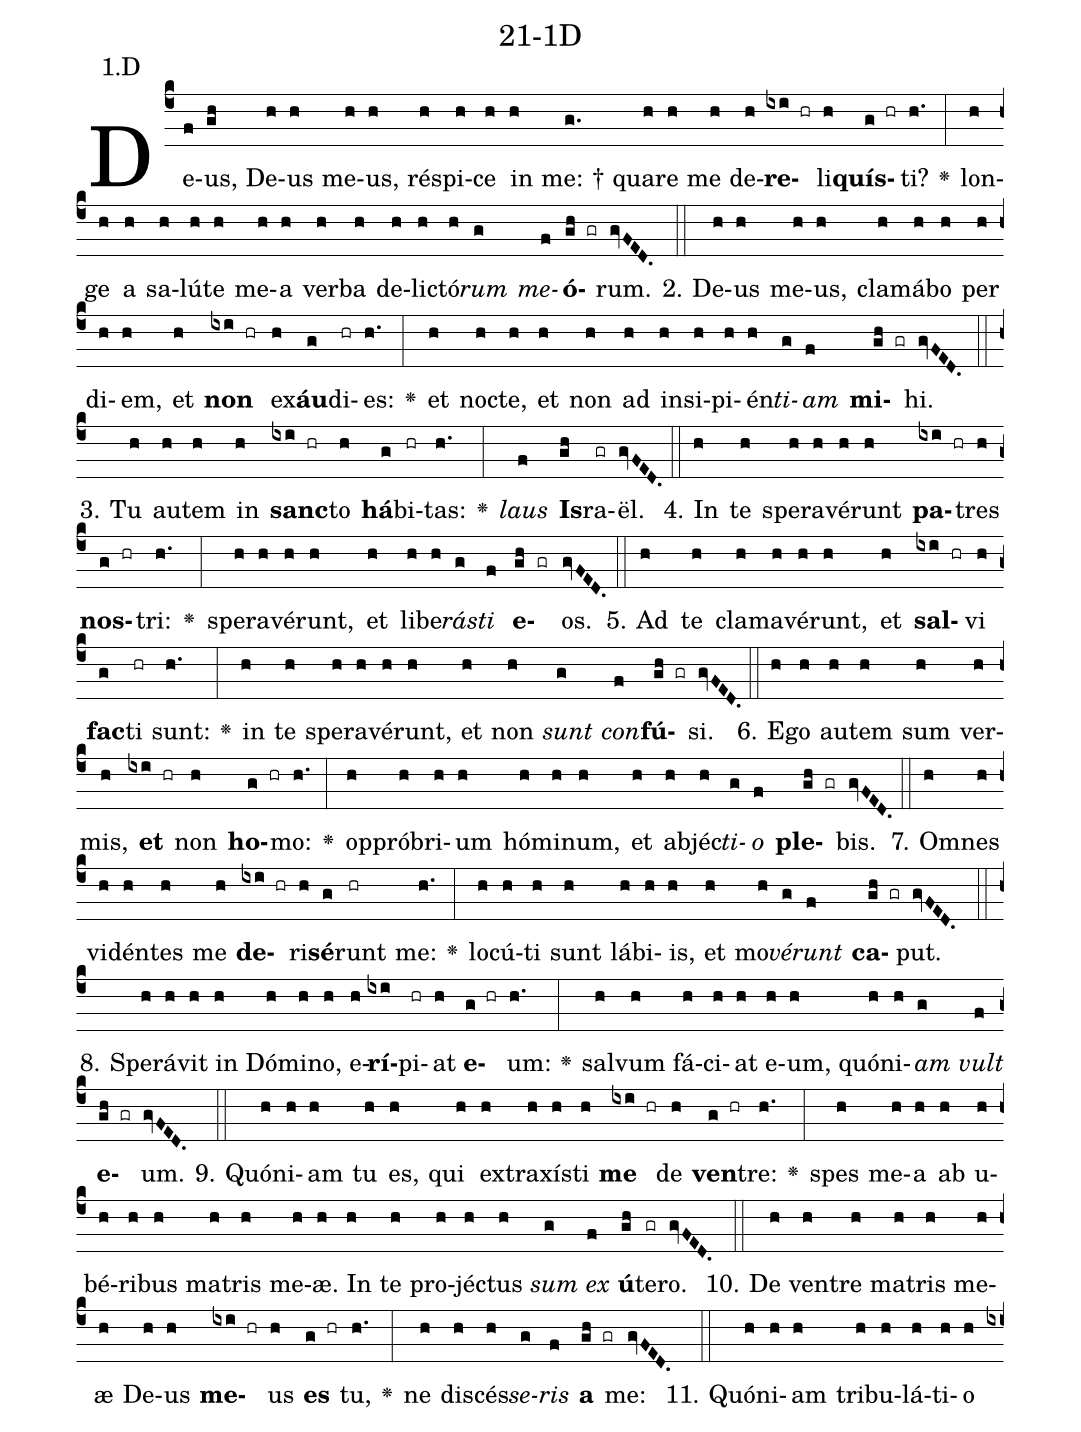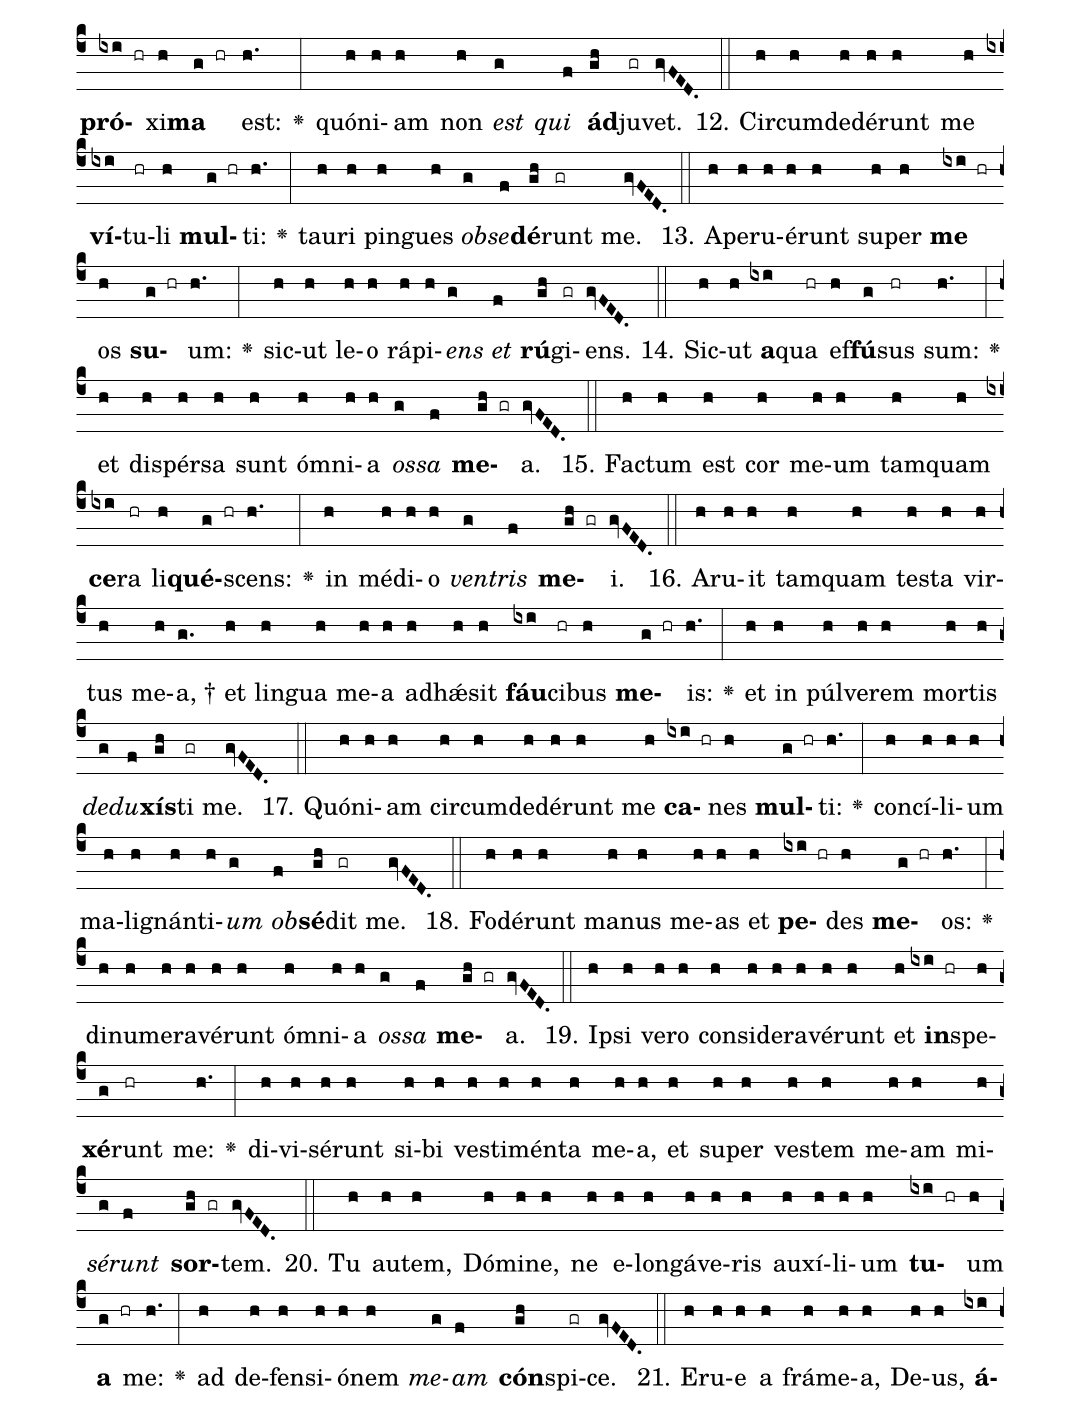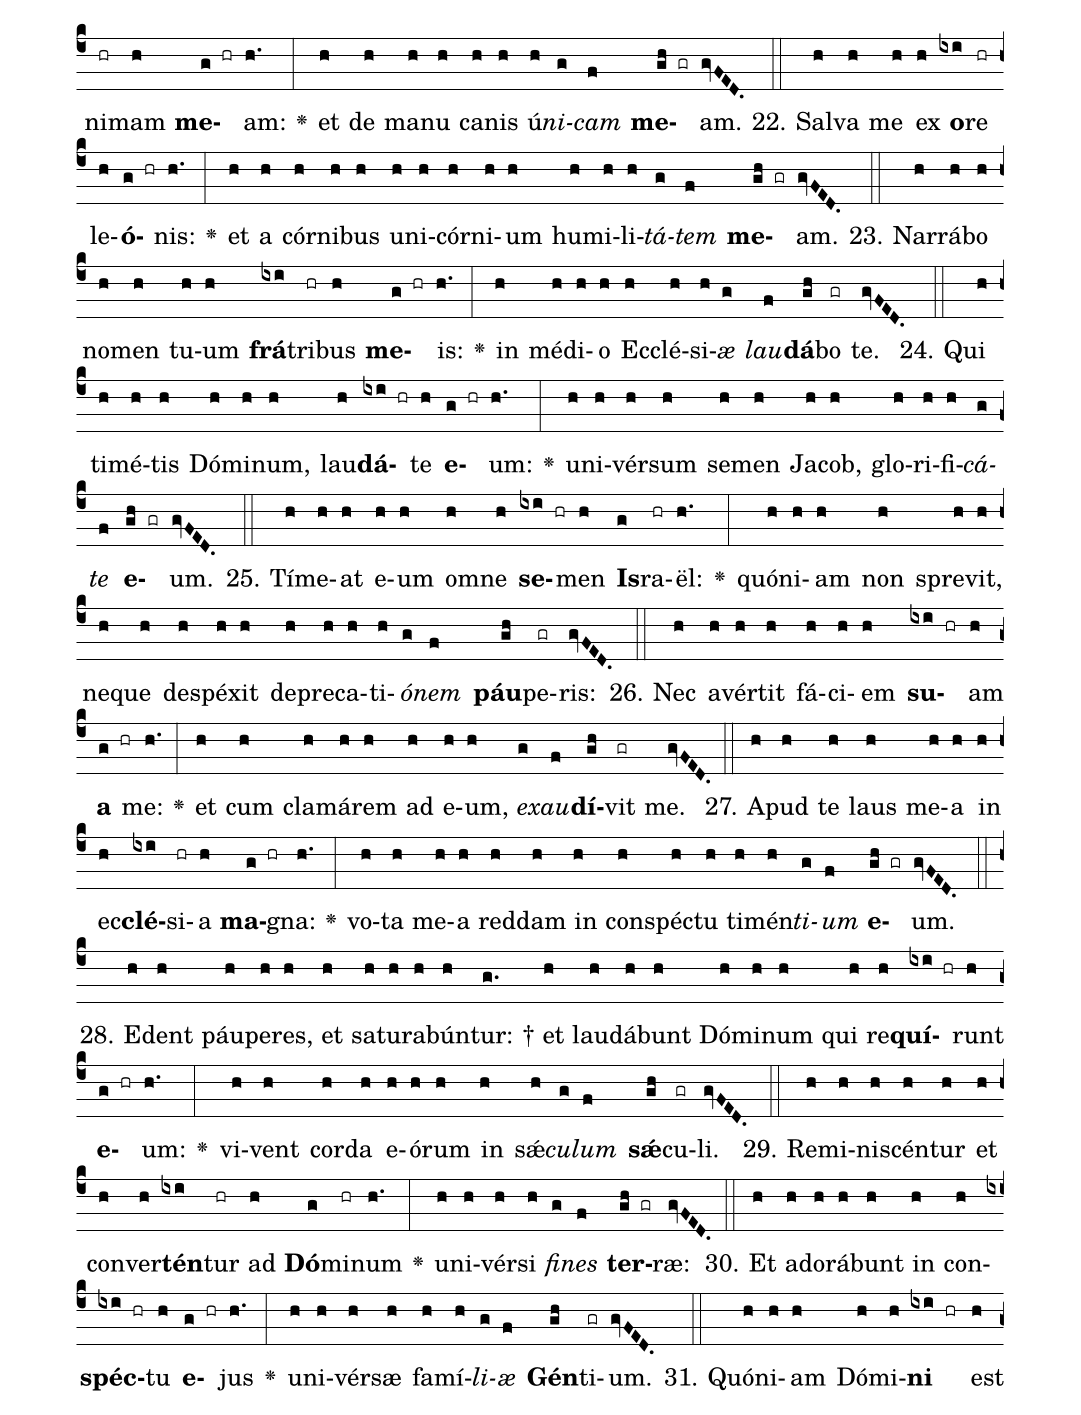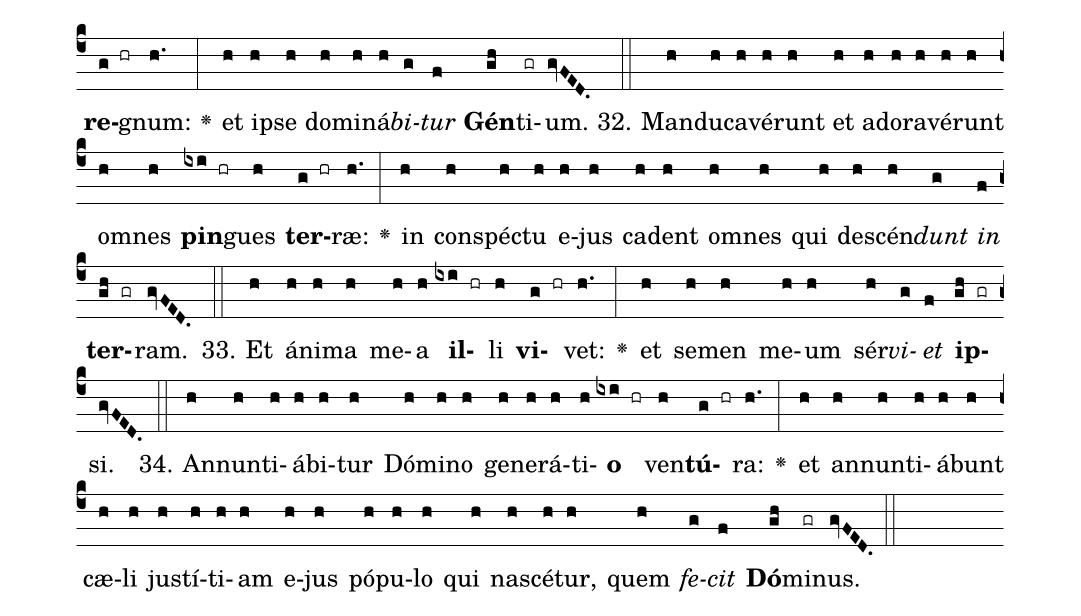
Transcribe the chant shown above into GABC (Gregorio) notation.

name: 21-1D;
annotation: 1.D;
%%
(c4)De(f)us,(gh) De(h)us(h) me(h)us,(h) ré(h)spi(h)ce(h) in(h) me: †(g.) qua(h)re(h) me(h) de(h)<b>re</b>(ixi hr)li(h)<b>quís</b>(g hr)ti?(h.) <v>\greheightstar</v>(:) lon(h)ge(h) a(h) sa(h)lú(h)te(h) me(h)a(h) ver(h)ba(h) de(h)lic(h)tó(h)<i>rum</i>(g) <i>me</i>(f)<b>ó</b>(gh gr)rum.(gvFED.) (::)
2. De(h)us(h) me(h)us,(h) cla(h)má(h)bo(h) per(h) di(h)em,(h) et(h) <b>non</b>(ixi hr) ex(h)<b>áu</b>(g)di(hr)es:(h.) <v>\greheightstar</v>(:) et(h) noc(h)te,(h) et(h) non(h) ad(h) in(h)si(h)pi(h)én(h)<i>ti</i>(g)<i>am</i>(f) <b>mi</b>(gh gr)hi.(gvFED.) (::)
3. Tu(h) au(h)tem(h) in(h) <b>sanc</b>(ixi hr)to(h) <b>há</b>(g)bi(hr)tas:(h.) <v>\greheightstar</v>(:) <i>laus</i>(f) <b>Is</b>(gh)ra(gr)ël.(gvFED.) (::)
4. In(h) te(h) spe(h)ra(h)vé(h)runt(h) <b>pa</b>(ixi hr)tres(h) <b>nos</b>(g hr)tri:(h.) <v>\greheightstar</v>(:) spe(h)ra(h)vé(h)runt,(h) et(h) li(h)be(h)<i>rás</i>(g)<i>ti</i>(f) <b>e</b>(gh gr)os.(gvFED.) (::)
5. Ad(h) te(h) cla(h)ma(h)vé(h)runt,(h) et(h) <b>sal</b>(ixi hr)vi(h) <b>fac</b>(g)ti(hr) sunt:(h.) <v>\greheightstar</v>(:) in(h) te(h) spe(h)ra(h)vé(h)runt,(h) et(h) non(h) <i>sunt</i>(g) <i>con</i>(f)<b>fú</b>(gh gr)si.(gvFED.) (::)
6. E(h)go(h) au(h)tem(h) sum(h) ver(h)mis,(h) <b>et</b>(ixi hr) non(h) <b>ho</b>(g hr)mo:(h.) <v>\greheightstar</v>(:) op(h)pró(h)bri(h)um(h) hó(h)mi(h)num,(h) et(h) ab(h)jéc(h)<i>ti</i>(g)<i>o</i>(f) <b>ple</b>(gh gr)bis.(gvFED.) (::)
7. Om(h)nes(h) vi(h)dén(h)tes(h) me(h) <b>de</b>(ixi hr)ri(h)<b>sé</b>(g)runt(hr) me:(h.) <v>\greheightstar</v>(:) lo(h)cú(h)ti(h) sunt(h) lá(h)bi(h)is,(h) et(h) mo(h)<i>vé</i>(g)<i>runt</i>(f) <b>ca</b>(gh gr)put.(gvFED.) (::)
8. Spe(h)rá(h)vit(h) in(h) Dó(h)mi(h)no,(h) e(h)<b>rí</b>(ixi)pi(hr)at(h) <b>e</b>(g hr)um:(h.) <v>\greheightstar</v>(:) sal(h)vum(h) fá(h)ci(h)at(h) e(h)um,(h) quón(h)i(h)<i>am</i>(g) <i>vult</i>(f) <b>e</b>(gh gr)um.(gvFED.) (::)
9. Quón(h)i(h)am(h) tu(h) es,(h) qui(h) ex(h)tra(h)xís(h)ti(h) <b>me</b>(ixi hr) de(h) <b>ven</b>(g hr)tre:(h.) <v>\greheightstar</v>(:) spes(h) me(h)a(h) ab(h) u(h)bé(h)ri(h)bus(h) ma(h)tris(h) me(h)æ.(h) In(h) te(h) pro(h)jéc(h)tus(h) <i>sum</i>(g) <i>ex</i>(f) <b>ú</b>(gh)te(gr)ro.(gvFED.) (::)
10. De(h) ven(h)tre(h) ma(h)tris(h) me(h)æ(h) De(h)us(h) <b>me</b>(ixi hr)us(h) <b>es</b>(g hr) tu,(h.) <v>\greheightstar</v>(:) ne(h) di(h)scés(h)<i>se</i>(g)<i>ris</i>(f) <b>a</b>(gh gr) me:(gvFED.) (::)
11. Quón(h)i(h)am(h) tri(h)bu(h)lá(h)ti(h)o(h) <b>pró</b>(ixi hr)xi(h)<b>ma</b>(g hr) est:(h.) <v>\greheightstar</v>(:) quón(h)i(h)am(h) non(h) <i>est</i>(g) <i>qui</i>(f) <b>ád</b>(gh)ju(gr)vet.(gvFED.) (::)
12. Cir(h)cum(h)de(h)dé(h)runt(h) me(h) <b>ví</b>(ixi)tu(hr)li(h) <b>mul</b>(g hr)ti:(h.) <v>\greheightstar</v>(:) tau(h)ri(h) pin(h)gues(h) <i>ob</i>(g)<i>se</i>(f)<b>dé</b>(gh)runt(gr) me.(gvFED.) (::)
13. A(h)pe(h)ru(h)é(h)runt(h) su(h)per(h) <b>me</b>(ixi hr) os(h) <b>su</b>(g hr)um:(h.) <v>\greheightstar</v>(:) sic(h)ut(h) le(h)o(h) rá(h)pi(h)<i>ens</i>(g) <i>et</i>(f) <b>rú</b>(gh)gi(gr)ens.(gvFED.) (::)
14. Sic(h)ut(h) <b>a</b>(ixi)qua(hr) ef(h)<b>fú</b>(g)sus(hr) sum:(h.) <v>\greheightstar</v>(:) et(h) di(h)spér(h)sa(h) sunt(h) óm(h)ni(h)a(h) <i>os</i>(g)<i>sa</i>(f) <b>me</b>(gh gr)a.(gvFED.) (::)
15. Fac(h)tum(h) est(h) cor(h) me(h)um(h) tam(h)quam(h) <b>ce</b>(ixi)ra(hr) li(h)<b>qué</b>(g hr)scens:(h.) <v>\greheightstar</v>(:) in(h) mé(h)di(h)o(h) <i>ven</i>(g)<i>tris</i>(f) <b>me</b>(gh gr)i.(gvFED.) (::)
16. A(h)ru(h)it(h) tam(h)quam(h) tes(h)ta(h) vir(h)tus(h) me(h)a, †(g.) et(h) lin(h)gua(h) me(h)a(h) ad(h)hǽ(h)sit(h) <b>fáu</b>(ixi)ci(hr)bus(h) <b>me</b>(g hr)is:(h.) <v>\greheightstar</v>(:) et(h) in(h) púl(h)ve(h)rem(h) mor(h)tis(h) <i>de</i>(g)<i>du</i>(f)<b>xís</b>(gh)ti(gr) me.(gvFED.) (::)
17. Quón(h)i(h)am(h) cir(h)cum(h)de(h)dé(h)runt(h) me(h) <b>ca</b>(ixi hr)nes(h) <b>mul</b>(g hr)ti:(h.) <v>\greheightstar</v>(:) con(h)cí(h)li(h)um(h) ma(h)li(h)gnán(h)ti(h)<i>um</i>(g) <i>ob</i>(f)<b>sé</b>(gh)dit(gr) me.(gvFED.) (::)
18. Fo(h)dé(h)runt(h) ma(h)nus(h) me(h)as(h) et(h) <b>pe</b>(ixi hr)des(h) <b>me</b>(g hr)os:(h.) <v>\greheightstar</v>(:) di(h)nu(h)me(h)ra(h)vé(h)runt(h) óm(h)ni(h)a(h) <i>os</i>(g)<i>sa</i>(f) <b>me</b>(gh gr)a.(gvFED.) (::)
19. Ip(h)si(h) ve(h)ro(h) con(h)si(h)de(h)ra(h)vé(h)runt(h) et(h) <b>in</b>(ixi hr)spe(h)<b>xé</b>(g)runt(hr) me:(h.) <v>\greheightstar</v>(:) di(h)vi(h)sé(h)runt(h) si(h)bi(h) ves(h)ti(h)mén(h)ta(h) me(h)a,(h) et(h) su(h)per(h) ves(h)tem(h) me(h)am(h) mi(h)<i>sé</i>(g)<i>runt</i>(f) <b>sor</b>(gh gr)tem.(gvFED.) (::)
20. Tu(h) au(h)tem,(h) Dó(h)mi(h)ne,(h) ne(h) e(h)lon(h)gá(h)ve(h)ris(h) au(h)xí(h)li(h)um(h) <b>tu</b>(ixi hr)um(h) <b>a</b>(g hr) me:(h.) <v>\greheightstar</v>(:) ad(h) de(h)fen(h)si(h)ó(h)nem(h) <i>me</i>(g)<i>am</i>(f) <b>cón</b>(gh)spi(gr)ce.(gvFED.) (::)
21. E(h)ru(h)e(h) a(h) frá(h)me(h)a,(h) De(h)us,(h) <b>á</b>(ixi)ni(hr)mam(h) <b>me</b>(g hr)am:(h.) <v>\greheightstar</v>(:) et(h) de(h) ma(h)nu(h) ca(h)nis(h) ú(h)<i>ni</i>(g)<i>cam</i>(f) <b>me</b>(gh gr)am.(gvFED.) (::)
22. Sal(h)va(h) me(h) ex(h) <b>o</b>(ixi)re(hr) le(h)<b>ó</b>(g hr)nis:(h.) <v>\greheightstar</v>(:) et(h) a(h) cór(h)ni(h)bus(h) u(h)ni(h)cór(h)ni(h)um(h) hu(h)mi(h)li(h)<i>tá</i>(g)<i>tem</i>(f) <b>me</b>(gh gr)am.(gvFED.) (::)
23. Nar(h)rá(h)bo(h) no(h)men(h) tu(h)um(h) <b>frá</b>(ixi)tri(hr)bus(h) <b>me</b>(g hr)is:(h.) <v>\greheightstar</v>(:) in(h) mé(h)di(h)o(h) Ec(h)clé(h)si(h)<i>æ</i>(g) <i>lau</i>(f)<b>dá</b>(gh)bo(gr) te.(gvFED.) (::)
24. Qui(h) ti(h)mé(h)tis(h) Dó(h)mi(h)num,(h) lau(h)<b>dá</b>(ixi hr)te(h) <b>e</b>(g hr)um:(h.) <v>\greheightstar</v>(:) u(h)ni(h)vér(h)sum(h) se(h)men(h) Ja(h)cob,(h) glo(h)ri(h)fi(h)<i>cá</i>(g)<i>te</i>(f) <b>e</b>(gh gr)um.(gvFED.) (::)
25. Tí(h)me(h)at(h) e(h)um(h) om(h)ne(h) <b>se</b>(ixi hr)men(h) <b>Is</b>(g)ra(hr)ël:(h.) <v>\greheightstar</v>(:) quón(h)i(h)am(h) non(h) spre(h)vit,(h) ne(h)que(h) de(h)spé(h)xit(h) de(h)pre(h)ca(h)ti(h)<i>ó</i>(g)<i>nem</i>(f) <b>páu</b>(gh)pe(gr)ris:(gvFED.) (::)
26. Nec(h) a(h)vér(h)tit(h) fá(h)ci(h)em(h) <b>su</b>(ixi hr)am(h) <b>a</b>(g hr) me:(h.) <v>\greheightstar</v>(:) et(h) cum(h) cla(h)má(h)rem(h) ad(h) e(h)um,(h) <i>ex</i>(g)<i>au</i>(f)<b>dí</b>(gh)vit(gr) me.(gvFED.) (::)
27. A(h)pud(h) te(h) laus(h) me(h)a(h) in(h) ec(h)<b>clé</b>(ixi)si(hr)a(h) <b>ma</b>(g hr)gna:(h.) <v>\greheightstar</v>(:) vo(h)ta(h) me(h)a(h) red(h)dam(h) in(h) con(h)spéc(h)tu(h) ti(h)mén(h)<i>ti</i>(g)<i>um</i>(f) <b>e</b>(gh gr)um.(gvFED.) (::)
28. E(h)dent(h) páu(h)pe(h)res,(h) et(h) sa(h)tu(h)ra(h)bún(h)tur: †(g.) et(h) lau(h)dá(h)bunt(h) Dó(h)mi(h)num(h) qui(h) re(h)<b>quí</b>(ixi hr)runt(h) <b>e</b>(g hr)um:(h.) <v>\greheightstar</v>(:) vi(h)vent(h) cor(h)da(h) e(h)ó(h)rum(h) in(h) sǽ(h)<i>cu</i>(g)<i>lum</i>(f) <b>sǽ</b>(gh)cu(gr)li.(gvFED.) (::)
29. Re(h)mi(h)ni(h)scén(h)tur(h) et(h) con(h)ver(h)<b>tén</b>(ixi)tur(hr) ad(h) <b>Dó</b>(g)mi(hr)num(h.) <v>\greheightstar</v>(:) u(h)ni(h)vér(h)si(h) <i>fi</i>(g)<i>nes</i>(f) <b>ter</b>(gh gr)ræ:(gvFED.) (::)
30. Et(h) ad(h)o(h)rá(h)bunt(h) in(h) con(h)<b>spéc</b>(ixi hr)tu(h) <b>e</b>(g hr)jus(h.) <v>\greheightstar</v>(:) u(h)ni(h)vér(h)sæ(h) fa(h)mí(h)<i>li</i>(g)<i>æ</i>(f) <b>Gén</b>(gh)ti(gr)um.(gvFED.) (::)
31. Quón(h)i(h)am(h) Dó(h)mi(h)<b>ni</b>(ixi hr) est(h) <b>re</b>(g hr)gnum:(h.) <v>\greheightstar</v>(:) et(h) ip(h)se(h) do(h)mi(h)ná(h)<i>bi</i>(g)<i>tur</i>(f) <b>Gén</b>(gh)ti(gr)um.(gvFED.) (::)
32. Man(h)du(h)ca(h)vé(h)runt(h) et(h) ad(h)o(h)ra(h)vé(h)runt(h) om(h)nes(h) <b>pin</b>(ixi hr)gues(h) <b>ter</b>(g hr)ræ:(h.) <v>\greheightstar</v>(:) in(h) con(h)spéc(h)tu(h) e(h)jus(h) ca(h)dent(h) om(h)nes(h) qui(h) de(h)scén(h)<i>dunt</i>(g) <i>in</i>(f) <b>ter</b>(gh gr)ram.(gvFED.) (::)
33. Et(h) á(h)ni(h)ma(h) me(h)a(h) <b>il</b>(ixi hr)li(h) <b>vi</b>(g hr)vet:(h.) <v>\greheightstar</v>(:) et(h) se(h)men(h) me(h)um(h) sér(h)<i>vi</i>(g)<i>et</i>(f) <b>ip</b>(gh gr)si.(gvFED.) (::)
34. An(h)nun(h)ti(h)á(h)bi(h)tur(h) Dó(h)mi(h)no(h) ge(h)ne(h)rá(h)ti(h)<b>o</b>(ixi hr) ven(h)<b>tú</b>(g hr)ra:(h.) <v>\greheightstar</v>(:) et(h) an(h)nun(h)ti(h)á(h)bunt(h) cæ(h)li(h) jus(h)tí(h)ti(h)am(h) e(h)jus(h) pó(h)pu(h)lo(h) qui(h) na(h)scé(h)tur,(h) quem(h) <i>fe</i>(g)<i>cit</i>(f) <b>Dó</b>(gh)mi(gr)nus.(gvFED.) (::)
